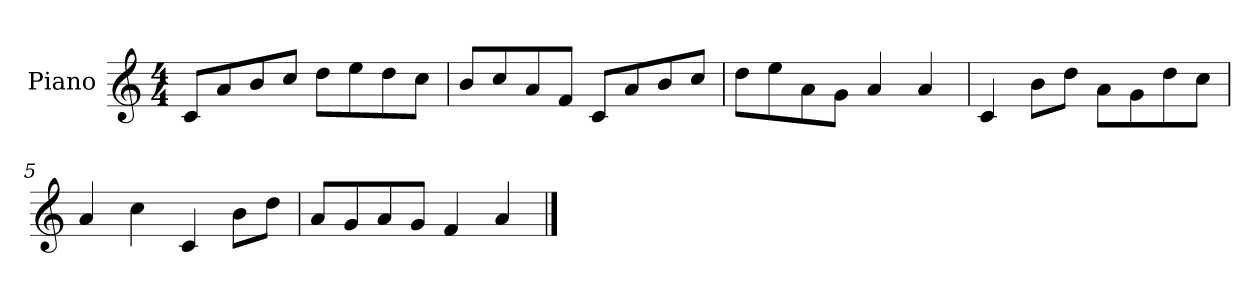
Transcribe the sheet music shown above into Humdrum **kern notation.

**kern
*part1
*staff1
*I"Piano
*I'P-no
*clefG2
*k[]
*M4/4
*MM90
=1
8c/L
8a/
8b/
8cc/J
8dd\L
8ee\
8dd\
8cc\J
=2
8b/L
8cc/
8a/
8f/J
8c/L
8a/
8b/
8cc/J
=3
8dd\L
8ee\
8a\
8g\J
4a/
4a/
=4
4c/
8b\L
8dd\J
8a\L
8g\
8dd\
8cc\J
=5
4a/
4cc\
4c/
8b\L
8dd\J
!!LO:LB:g=z
=6
8a/L
8g/
8a/
8g/J
4f/
4a/
==
*-
